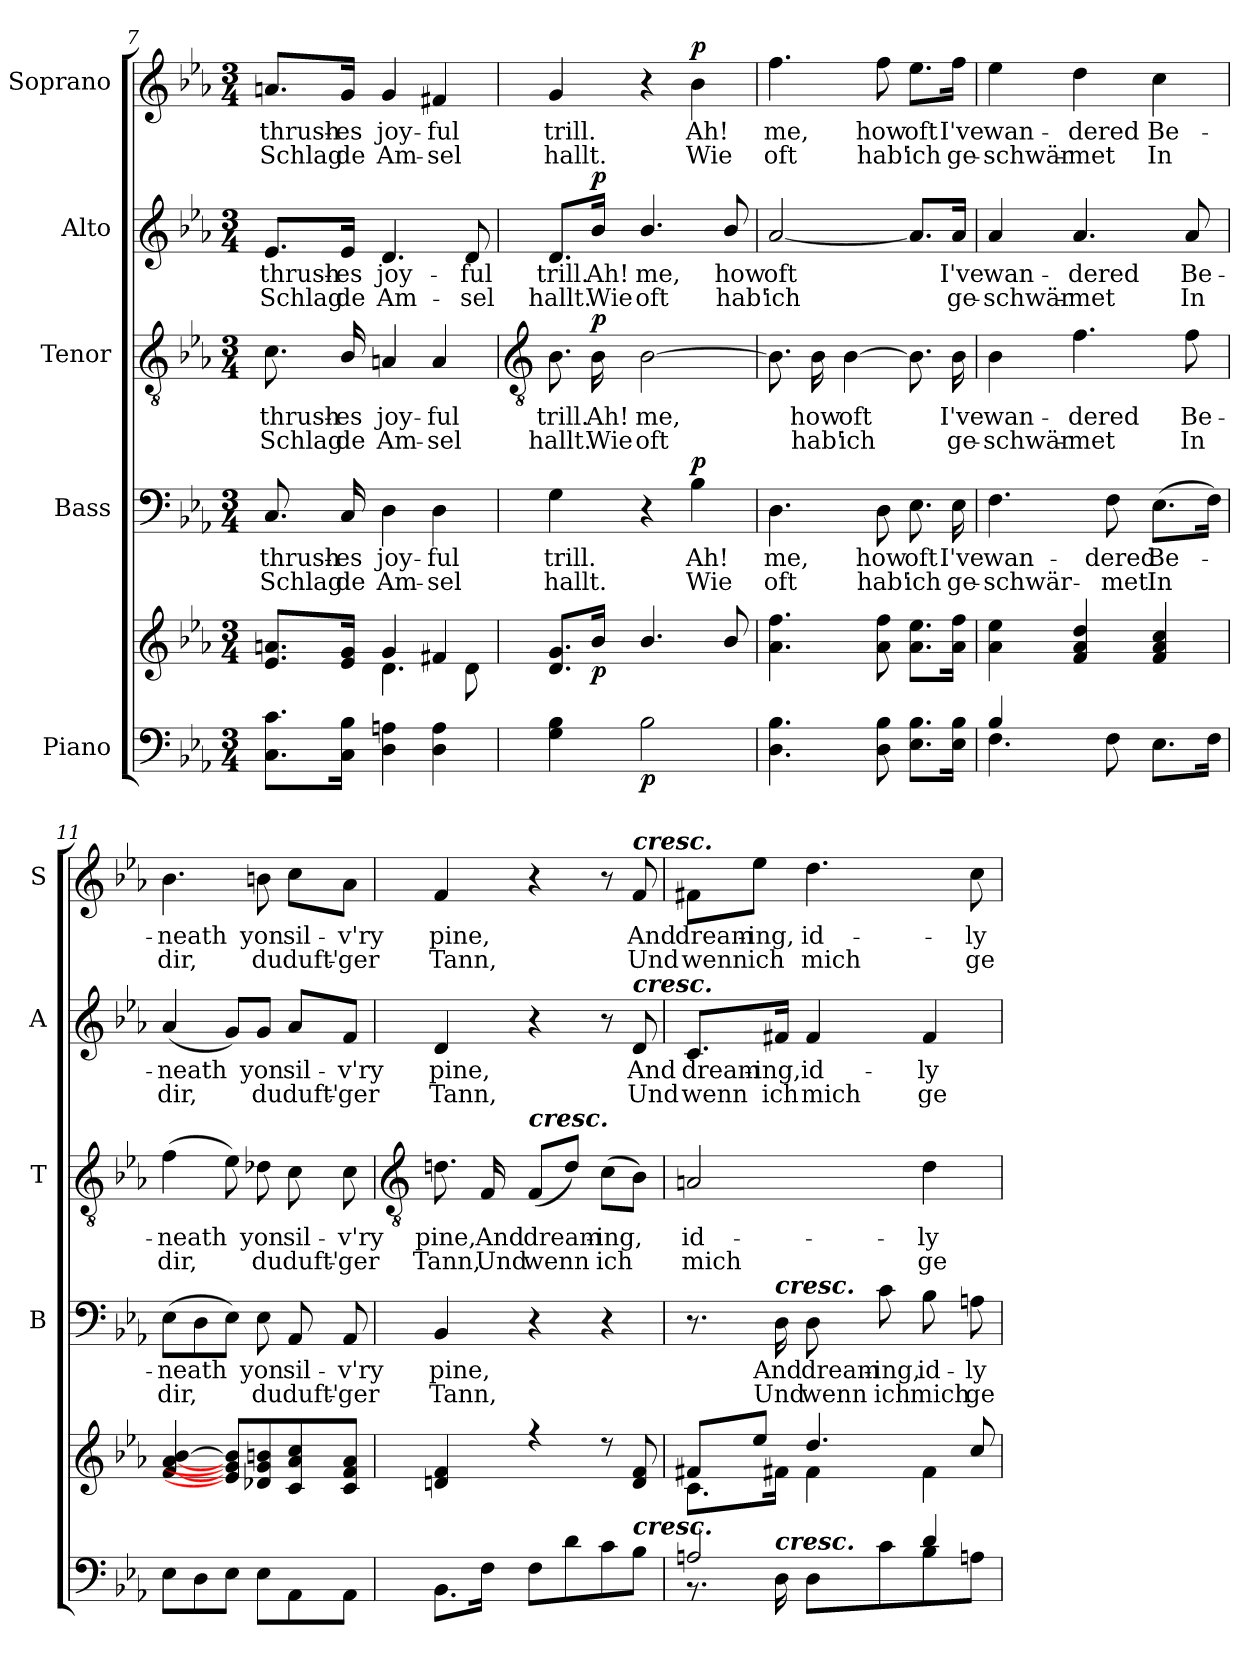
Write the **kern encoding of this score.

**kern	**kern	**dynam	**kern	**text	**text	**dynam	**kern	**text	**text	**dynam	**kern	**text	**text	**dynam	**kern	**text	**text	**dynam
*part5	*part5	*part5	*part4	*part4	*part4	*part4	*part3	*part3	*part3	*part3	*part2	*part2	*part2	*part2	*part1	*part1	*part1	*part1
*staff6	*staff5	*staff5/6	*staff4	*staff4	*staff4	*staff4	*staff3	*staff3	*staff3	*staff3	*staff2	*staff2	*staff2	*staff2	*staff1	*staff1	*staff1	*staff1
*I"Piano	*	*	*I"Bass	*	*	*	*I"Tenor	*	*	*	*I"Alto	*	*	*	*I"Soprano	*	*	*
*	*	*	*I'B	*	*	*	*I'T	*	*	*	*I'A	*	*	*	*I'S	*	*	*
*clefF4	*clefG2	*	*clefF4	*	*	*	*clefGv2	*	*	*	*clefG2	*	*	*	*clefG2	*	*	*
*k[b-e-a-]	*k[b-e-a-]	*	*k[b-e-a-]	*	*	*	*k[b-e-a-]	*	*	*	*k[b-e-a-]	*	*	*	*k[b-e-a-]	*	*	*
*E-:	*E-:	*	*E-:	*	*	*	*E-:	*	*	*	*E-:	*	*	*	*E-:	*	*	*
*M3/4	*M3/4	*	*M3/4	*	*	*	*M3/4	*	*	*	*M3/4	*	*	*	*M3/4	*	*	*
=7	=7	=7	=7	=7	=7	=7	=7	=7	=7	=7	=7	=7	=7	=7	=7	=7	=7	=7
*	*^	*	*	*	*	*	*	*	*	*	*	*	*	*	*	*	*	*
!	!	!	!	!	!LO:LY:b	!LO:LY:b	!	!	!LO:LY:b	!LO:LY:b	!	!	!LO:LY:b	!LO:LY:b	!	!	!LO:LY:b	!LO:LY:b	!
8.C 8.cL	8.e-/ 8.an/L	4ryy	.	8.C	thrush-	-Schlag	.	8.c	thrush-	-Schlag	.	8.e-/L	thrush-	-Schlag	.	8.an/L	thrush-	-Schlag	.
!	!	!	!	!	!LO:LY:b	!LO:LY:b	!	!	!LO:LY:b	!LO:LY:b	!	!	!LO:LY:b	!LO:LY:b	!	!	!LO:LY:b	!LO:LY:b	!
16C 16B-J	16e-/ 16g/J	.	.	16C	es	de	.	16B-/	es	de	.	16e-/Jk	es	de	.	16g/Jk	es	de	.
!	!	!	!	!	!LO:LY:b	!LO:LY:b	!	!	!LO:LY:b	!LO:LY:b	!	!	!LO:LY:b	!LO:LY:b	!	!	!LO:LY:b	!LO:LY:b	!
4D 4An	4g/	4.d\	.	4D	joy-	-Am-	.	4An	joy-	-Am-	.	4.d	joy-	-Am-	.	4g	joy-	-Am-	.
!	!	!	!	!	!LO:LY:b	!LO:LY:b	!	!	!LO:LY:b	!LO:LY:b	!	!	!	!	!	!	!LO:LY:b	!LO:LY:b	!
4D 4A	4f#X/	.	.	4D	-ful	sel	.	4A	-ful	sel	.	.	.	.	.	4f#X	-ful	sel	.
!	!	!	!	!	!	!	!	!	!	!	!	!	!LO:LY:b	!LO:LY:b	!	!	!	!	!
.	.	8d\	.	.	.	.	.	.	.	.	.	8d	-ful	sel	.	.	.	.	.
*	*v	*v	*	*	*	*	*	*	*	*	*	*	*	*	*	*	*	*	*
!!LO:LB:g=z
=8	=8	=8	=8	=8	=8	=8	=8	=8	=8	=8	=8	=8	=8	=8	=8	=8	=8	=8
*	*	*	*	*	*	*	*clefGv2	*	*	*	*	*	*	*	*	*	*	*
*	*^	*	*	*	*	*	*	*	*	*	*	*	*	*	*	*	*	*
!LO:N:vis=1	!	!	!	!	!LO:LY:b	!LO:LY:b	!	!	!LO:LY:b	!LO:LY:b	!	!	!LO:LY:b	!LO:LY:b	!	!	!LO:LY:b	!LO:LY:b	!
*^	*v	*v	*	*	*	*	*	*	*	*	*	*	*	*	*	*	*	*	*
2.ryy	4G 4B-	8.d 8.gL	.	4G	trill.	hallt.	.	8.B-	trill.	hallt.	.	8.d/L	trill.	hallt.	.	4g	trill.	hallt.	.
!	!	!	!LO:DY:b	!	!	!	!	!	!LO:LY:b	!LO:LY:b	!LO:DY:b	!	!LO:LY:b	!LO:LY:b	!LO:DY:b	!	!	!	!
.	.	16b-/J	p	.	.	.	.	16B-	Ah!	Wie	p	16b-/Jk	Ah!	Wie	p	.	.	.	.
!	!	!	!LO:DY:b=2	!	!	!	!	!	!LO:LY:b	!LO:LY:b	!	!	!LO:LY:b	!LO:LY:b	!	!	!	!	!
.	2B-	4.b-/	p	4r	.	.	.	[2B-	me,	oft	.	4.b-/	me,	oft	.	4r	.	.	.
!	!	!	!	!	!LO:LY:b	!LO:LY:b	!LO:DY:b	!	!	!	!	!	!	!	!	!	!LO:LY:b	!LO:LY:b	!LO:DY:b
.	.	.	.	4B-	Ah!	Wie	p	.	.	.	.	.	.	.	.	4b-	Ah!	Wie	p
!	!	!	!	!	!	!	!	!	!	!	!	!	!LO:LY:b	!LO:LY:b	!	!	!	!	!
.	.	8b-/	.	.	.	.	.	.	.	.	.	8b-/	how	hab'	.	.	.	.	.
=9	=9	=9	=9	=9	=9	=9	=9	=9	=9	=9	=9	=9	=9	=9	=9	=9	=9	=9	=9
!LO:N:vis=1	!	!	!	!	!LO:LY:b	!LO:LY:b	!	!	!	!	!	!	!LO:LY:b	!LO:LY:b	!	!	!LO:LY:b	!LO:LY:b	!
2.ryy	4.D 4.B-	4.a- 4.ff	.	4.D	me,	oft	.	8.B-]	.	.	.	[2a-	oft	ich	.	4.ff	me,	oft	.
!	!	!	!	!	!	!	!	!	!LO:LY:b	!LO:LY:b	!	!	!	!	!	!	!	!	!
.	.	.	.	.	.	.	.	16B-	how	hab'	.	.	.	.	.	.	.	.	.
!	!	!	!	!	!	!	!	!	!LO:LY:b	!LO:LY:b	!	!	!	!	!	!	!	!	!
.	.	.	.	.	.	.	.	[4B-	oft	ich	.	.	.	.	.	.	.	.	.
!	!	!	!	!	!LO:LY:b	!LO:LY:b	!	!	!	!	!	!	!	!	!	!	!LO:LY:b	!LO:LY:b	!
.	8D 8B-	8a- 8ff	.	8D	how	hab'	.	.	.	.	.	.	.	.	.	8ff	how	hab'	.
!	!	!	!	!	!LO:LY:b	!LO:LY:b	!	!	!	!	!	!	!	!	!	!	!LO:LY:b	!LO:LY:b	!
.	8.E- 8.B-L	8.a- 8.ee-L	.	8.E-	oft	ich	.	8.B-]	.	.	.	8.a-/L]	.	.	.	8.ee-\L	oft	ich	.
!	!	!	!	!	!LO:LY:b	!LO:LY:b	!	!	!LO:LY:b	!LO:LY:b	!	!	!LO:LY:b	!LO:LY:b	!	!	!LO:LY:b	!LO:LY:b	!
.	16E- 16B-J	16a- 16ffJ	.	16E-	I've	ge-	.	16B-	I've	ge-	.	16a-/Jk	I've	ge-	.	16ff\Jk	I've	ge-	.
=10	=10	=10	=10	=10	=10	=10	=10	=10	=10	=10	=10	=10	=10	=10	=10	=10	=10	=10	=10
!	!	!	!	!	!LO:LY:b	!LO:LY:b	!	!	!LO:LY:b	!LO:LY:b	!	!	!LO:LY:b	!LO:LY:b	!	!	!LO:LY:b	!LO:LY:b	!
4B-/	4.F	4a- 4ee-	.	4.F	-wan-	-schwär-	.	4B-	-wan-	-schwär-	.	4a-	-wan-	-schwär-	.	4ee-	-wan-	-schwär-	.
!	!	!	!	!	!	!	!	!	!LO:LY:b	!LO:LY:b	!	!	!LO:LY:b	!LO:LY:b	!	!	!LO:LY:b	!LO:LY:b	!
4ryy	.	4f 4a- 4dd	.	.	.	.	.	4.f	-dered	met	.	4.a-	-dered	met	.	4dd	-dered	met	.
!	!	!	!	!	!LO:LY:b	!LO:LY:b	!	!	!	!	!	!	!	!	!	!	!	!	!
.	8F	.	.	8F	-dered	met	.	.	.	.	.	.	.	.	.	.	.	.	.
!	!	!	!	!	!LO:LY:b	!LO:LY:b	!	!	!	!	!	!	!	!	!	!	!LO:LY:b	!LO:LY:b	!
4ryy	8.E-L	4f 4a- 4cc	.	(>8.E-L	Be-	In	.	.	.	.	.	.	.	.	.	4cc	Be-	-In	.
!	!	!	!	!	!	!	!	!	!LO:LY:b	!LO:LY:b	!	!	!LO:LY:b	!LO:LY:b	!	!	!	!	!
.	.	.	.	.	.	.	.	8f	Be-	-In	.	8a-	Be-	-In	.	.	.	.	.
.	16FJ	.	.	16FJ)	.	.	.	.	.	.	.	.	.	.	.	.	.	.	.
=11	=11	=11	=11	=11	=11	=11	=11	=11	=11	=11	=11	=11	=11	=11	=11	=11	=11	=11	=11
!LO:N:vis=1	!	!	!	!	!LO:LY:b	!LO:LY:b	!	!	!LO:LY:b	!LO:LY:b	!	!	!LO:LY:b	!LO:LY:b	!	!	!LO:LY:b	!LO:LY:b	!
2.ryy	8E-L	[4f [4a- [4b-	.	(>8E-L	neath	dir,	.	(>4f	neath	dir,	.	(<4a-	neath	dir,	.	4.b-	neath	dir,	.
.	8D	.	.	8D	.	.	.	.	.	.	.	.	.	.	.	.	.	.	.
.	8E-J	8e-] 8g] 8b-]L	.	8E-J)	.	.	.	8e-)	.	.	.	8g/L)	.	.	.	.	.	.	.
!	!	!	!	!	!LO:LY:b	!LO:LY:b	!	!	!LO:LY:b	!LO:LY:b	!	!	!LO:LY:b	!LO:LY:b	!	!	!LO:LY:b	!LO:LY:b	!
.	8E-L	8d-X 8g 8bn	.	8E-	yon	du	.	8d-X	yon	du	.	8g/J	yon	du	.	8bn	yon	du	.
!	!	!	!	!	!LO:LY:b	!LO:LY:b	!	!	!LO:LY:b	!LO:LY:b	!	!	!LO:LY:b	!LO:LY:b	!	!	!LO:LY:b	!LO:LY:b	!
.	8AA-	8c 8a- 8cc	.	8AA-	sil-	-duft'-	.	8c	sil-	-duft'-	.	8a-/L	sil-	-duft'-	.	8cc\L	sil-	-duft'-	.
!	!	!	!	!	!LO:LY:b	!LO:LY:b	!	!	!LO:LY:b	!LO:LY:b	!	!	!LO:LY:b	!LO:LY:b	!	!	!LO:LY:b	!LO:LY:b	!
.	8AA-J	8c 8f 8a-J	.	8AA-	-v'ry	ger	.	8c	-v'ry	ger	.	8f/J	-v'ry	ger	.	8a-\J	-v'ry	ger	.
!!LO:LB:g=z
=12	=12	=12	=12	=12	=12	=12	=12	=12	=12	=12	=12	=12	=12	=12	=12	=12	=12	=12	=12
*	*	*	*	*	*	*	*	*clefGv2	*	*	*	*	*	*	*	*	*	*	*
*	*	*^	*	*	*	*	*	*	*	*	*	*	*	*	*	*	*	*	*
!LO:N:vis=1	!	!	!LO:N:vis=1	!	!	!LO:LY:b	!LO:LY:b	!	!	!LO:LY:b	!LO:LY:b	!	!	!LO:LY:b	!LO:LY:b	!	!	!LO:LY:b	!LO:LY:b	!
2.ryy	8.BB-\L	4dn/ 4f/	2.ryy	.	4BB-	pine,	Tann,	.	8.dn	pine,	Tann,	.	4d	pine,	Tann,	.	4f	pine,	Tann,	.
!	!	!	!	!	!	!	!	!	!	!LO:LY:b	!LO:LY:b	!	!	!	!	!	!	!	!	!
.	16F\J	.	.	.	.	.	.	.	16F	And	Und	.	.	.	.	.	.	.	.	.
!	!	!	!	!	!	!	!	!	!LO:TX:a:Bi:t=cresc.	!	!	!	!	!	!	!	!	!	!	!
!	!	!	!	!	!	!	!	!	!	!LO:LY:b	!LO:LY:b	!	!	!	!	!	!	!	!	!
.	8F\L	4r	.	.	4r	.	.	.	(<8FL	dream-	wenn	.	4r	.	.	.	4r	.	.	.
.	8d\	.	.	.	.	.	.	.	8dJ)	.	.	.	.	.	.	.	.	.	.	.
!	!	!	!	!	!	!	!	!	!	!LO:LY:b	!LO:LY:b	!	!	!	!	!	!	!	!	!
.	8c\	8r	.	.	4r	.	.	.	(>8cL	ing,	ich	.	8r	.	.	.	8r	.	.	.
!	!	!	!	!	!	!	!	!	!	!	!	!	!	!	!	!	!LO:TX:a:Bi:t=cresc.	!	!	!
!	!	!	!	!	!	!	!	!	!	!	!	!	!LO:TX:a:Bi:t=cresc.	!	!	!	!	!	!	!
!	!	!LO:TX:b:Bi:t=cresc.	!	!	!	!	!	!	!	!	!	!	!	!	!	!	!	!	!	!
!	!	!	!	!	!	!	!	!	!	!	!	!	!	!LO:LY:b	!LO:LY:b	!	!	!LO:LY:b	!LO:LY:b	!
.	8B-\J	8d/ 8f/	.	.	.	.	.	.	8B-J)	.	.	.	8d	And	Und	.	8f	And	Und	.
=13	=13	=13	=13	=13	=13	=13	=13	=13	=13	=13	=13	=13	=13	=13	=13	=13	=13	=13	=13	=13
!	!	!	!	!	!	!	!	!	!	!LO:LY:b	!LO:LY:b	!	!	!LO:LY:b	!LO:LY:b	!	!	!LO:LY:b	!LO:LY:b	!
2An/	8.r	8f#X/L	8.c\L	.	8.r	.	.	.	2An	id-	-mich	.	8.c/L	dream-	-wenn	.	8f#X\L	dream-	-wenn	.
!	!	!	!	!	!	!	!	!	!	!	!	!	!	!	!	!	!	!LO:LY:b	!LO:LY:b	!
.	.	8ee-/J	.	.	.	.	.	.	.	.	.	.	.	.	.	.	8ee-\J	ing,	ich	.
!	!	!	!	!	!LO:TX:a:Bi:t=cresc.	!	!	!	!	!	!	!	!	!	!	!	!	!	!	!
!	!LO:TX:a:Bi:t=cresc.	!	!	!	!	!	!	!	!	!	!	!	!	!	!	!	!	!	!	!
!	!	!	!	!	!	!LO:LY:b	!LO:LY:b	!	!	!	!	!	!	!LO:LY:b	!LO:LY:b	!	!	!	!	!
.	16D\	.	16f#X\J	.	16D	And	Und	.	.	.	.	.	16f#X/Jk	ing,	ich	.	.	.	.	.
!	!	!	!	!	!	!LO:LY:b	!LO:LY:b	!	!	!	!	!	!	!LO:LY:b	!LO:LY:b	!	!	!LO:LY:b	!LO:LY:b	!
.	8D\L	4.dd/	4f#\	.	8D	dream-	-wenn	.	.	.	.	.	4f#	id-	-mich	.	4.dd	id-	-mich	.
!	!	!	!	!	!	!LO:LY:b	!LO:LY:b	!	!	!	!	!	!	!	!	!	!	!	!	!
.	8c\	.	.	.	8c	ing,	ich	.	.	.	.	.	.	.	.	.	.	.	.	.
!	!	!	!	!	!	!LO:LY:b	!LO:LY:b	!	!	!LO:LY:b	!LO:LY:b	!	!	!LO:LY:b	!LO:LY:b	!	!	!	!	!
4d/	8B-\	.	4f#\	.	8B-	id-	-mich	.	4d	ly	ge-	.	4f#	ly	ge-	.	.	.	.	.
!	!	!	!	!	!	!LO:LY:b	!LO:LY:b	!	!	!	!	!	!	!	!	!	!	!LO:LY:b	!LO:LY:b	!
.	8An\J	8cc/	.	.	8An	ly	ge-	.	.	.	.	.	.	.	.	.	8cc	ly	ge-	.
*v	*v	*	*	*	*	*	*	*	*	*	*	*	*	*	*	*	*	*	*	*
*	*v	*v	*	*	*	*	*	*	*	*	*	*	*	*	*	*	*	*	*
=	=	=	=	=	=	=	=	=	=	=	=	=	=	=	=	=	=	=
*-	*-	*-	*-	*-	*-	*-	*-	*-	*-	*-	*-	*-	*-	*-	*-	*-	*-	*-
